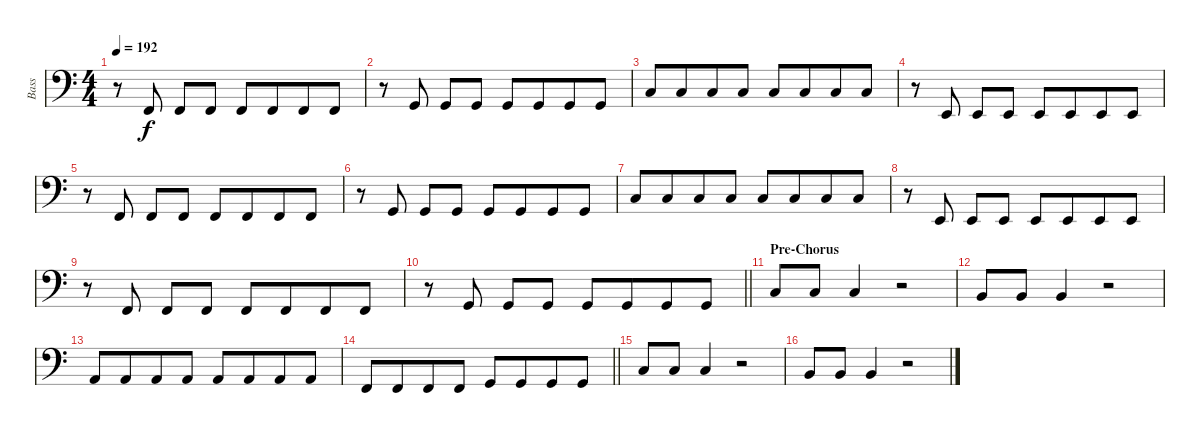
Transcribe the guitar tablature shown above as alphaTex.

\track ("Bass" "Bass") {instrument electricbasspick}
\staff {score}
\tuning (G2 D2 A1 E1) {hide}
\ts (4 4)
\tempo 192
\clef f4
\ks c
r.8{dy f} 1.4.8 1.4.8 1.4.8 1.4.8 1.4.8{beam merge} 1.4.8 1.4.8 |
r.8 3.4.8 3.4.8 3.4.8 3.4.8 3.4.8{beam merge} 3.4.8 3.4.8 |
3.3.8 3.3.8{beam merge} 3.3.8 3.3.8 3.3.8 3.3.8{beam merge} 3.3.8 3.3.8 |
r.8 0.4.8 0.4.8 0.4.8 0.4.8 0.4.8{beam merge} 0.4.8 0.4.8 |
r.8 1.4.8 1.4.8 1.4.8 1.4.8 1.4.8{beam merge} 1.4.8 1.4.8 |
r.8 3.4.8 3.4.8 3.4.8 3.4.8 3.4.8{beam merge} 3.4.8 3.4.8 |
3.3.8 3.3.8{beam merge} 3.3.8 3.3.8 3.3.8 3.3.8{beam merge} 3.3.8 3.3.8 |
r.8 0.4.8 0.4.8 0.4.8 0.4.8 0.4.8{beam merge} 0.4.8 0.4.8 |
r.8 1.4.8 1.4.8 1.4.8 1.4.8 1.4.8{beam merge} 1.4.8 1.4.8 |
\barLineRight lightlight
r.8 3.4.8 3.4.8 3.4.8 3.4.8 3.4.8{beam merge} 3.4.8 3.4.8 |
\section ("" "Pre-Chorus")
3.3.8 3.3.8 3.3.4 r.2 |
2.3.8 2.3.8 2.3.4 r.2 |
0.3.8 0.3.8{beam merge} 0.3.8 0.3.8 0.3.8 0.3.8{beam merge} 0.3.8 0.3.8 |
\barLineRight lightlight
1.4.8 1.4.8{beam merge} 1.4.8 1.4.8 3.4.8 3.4.8{beam merge} 3.4.8 3.4.8 |
3.3.8 3.3.8 3.3.4 r.2 |
2.3.8 2.3.8 2.3.4 r.2
